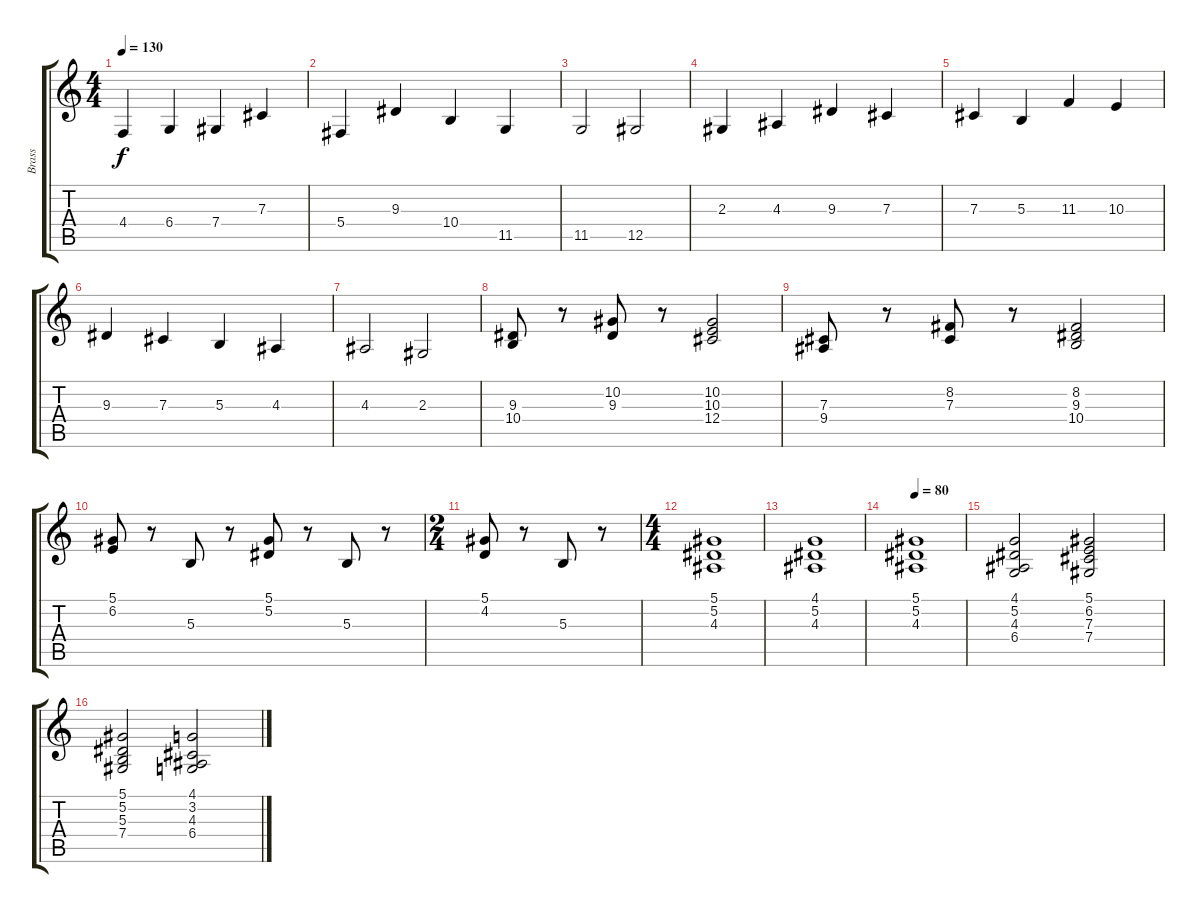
\track ("Brass" "Brass") {instrument brasssection}
\staff {score tabs}
\tuning (Eb4 Bb3 Gb3 Db3 Ab2 Eb2) {hide}
\ts (4 4)
\tempo 130
\clef g2
\ks c
4.4.4{dy f} 6.4.4 7.4.4 7.3.4 |
5.4.4 9.3.4 10.4.4 11.5.4 |
11.5.2 12.5.2 |
2.3.4 4.3.4 9.3.4 7.3.4 |
7.3.4 5.3.4 11.3.4 10.3.4 |
9.3.4 7.3.4 5.3.4 4.3.4 |
4.3.2 2.3.2 |
(9.3 10.4).8 r.8 (10.2 9.3).8 r.8 (10.2 10.3 12.4).2 |
(7.3 9.4).8 r.8 (8.2 7.3).8 r.8 (8.2 9.3 10.4).2 |
(5.1 6.2).8 r.8 5.3.8 r.8 (5.1 5.2).8 r.8 5.3.8 r.8 |
\ts (2 4)
(5.1 4.2).8 r.8 5.3.8 r.8 |
\ts (4 4)
(5.1 5.2 4.3).1 |
(4.1 5.2 4.3).1 |
\tempo 80
(5.1 5.2 4.3).1 |
(4.1 5.2 4.3 6.4).2 (5.1 6.2 7.3 7.4).2 |
(5.1 5.2 5.3 7.4).2 (4.1 3.2 4.3 6.4).2
